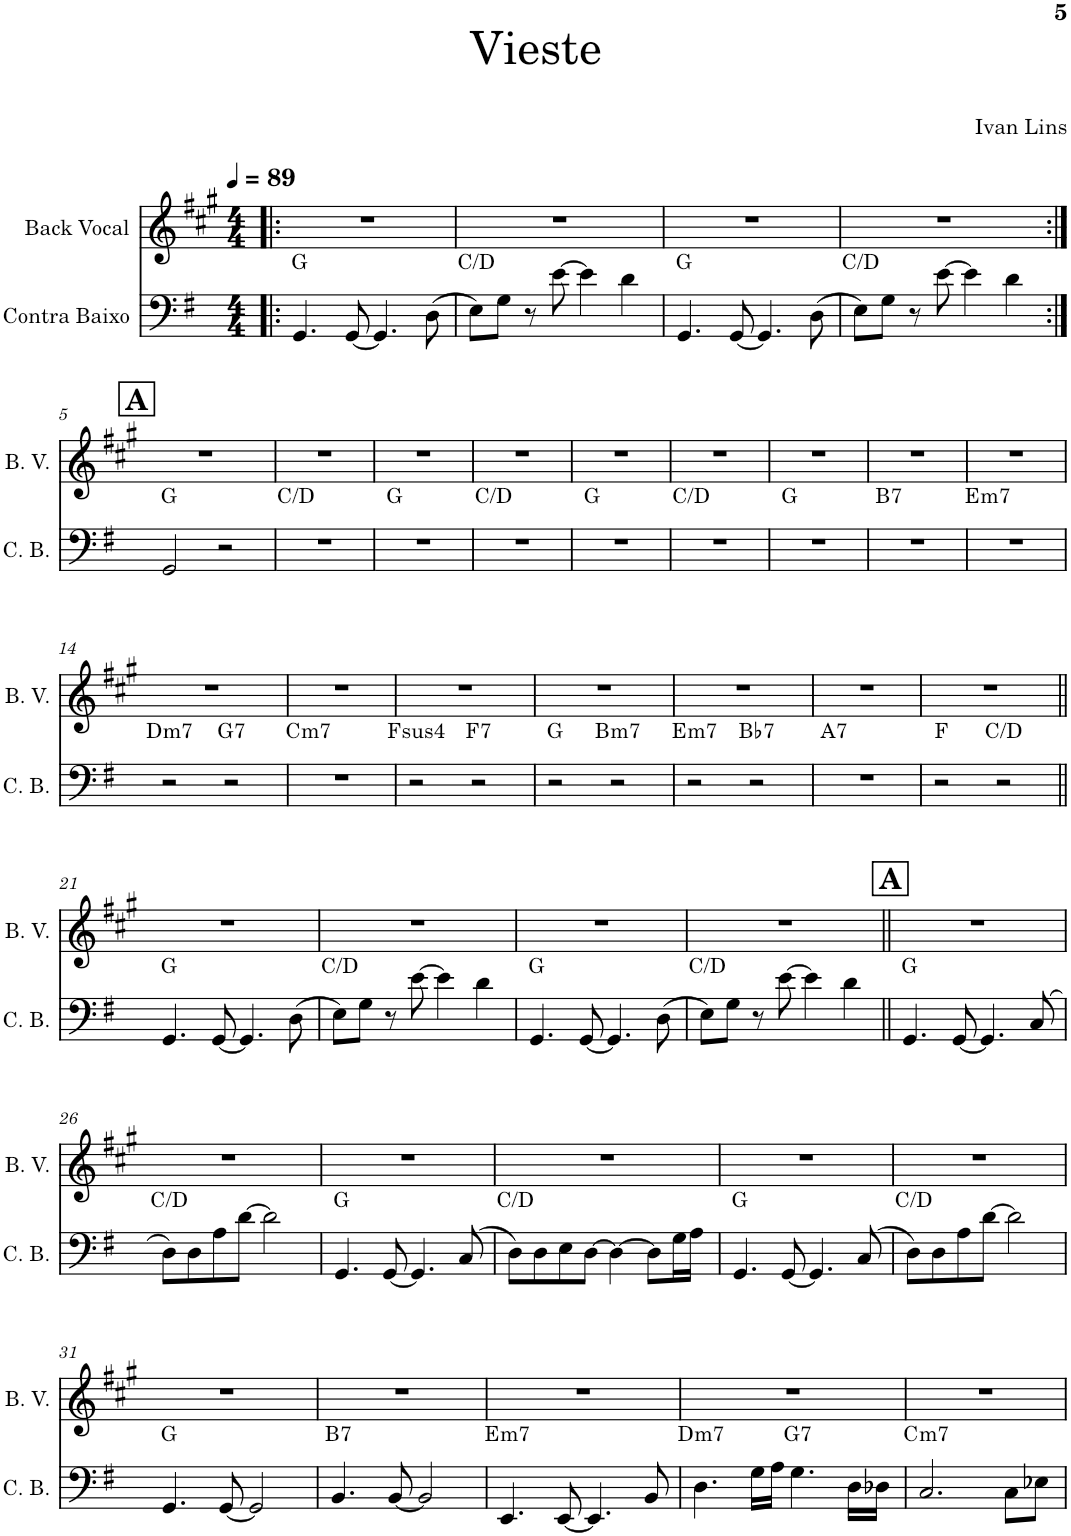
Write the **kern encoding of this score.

**kern	**harte	**kern
*part2	*part2	*part1
*staff2	*	*staff1
*I"Contra Baixo	*	*I"Back Vocal
*I'C. B.	*	*I'B. V.
!!LO:PB:g=z
*clefF4	*	*clefG2
*Trd7c12	*	*
*k[f#]	*	*k[f#c#g#]
*M4/4	*	*M4/4
*MM89	*	*MM89
=1!|:	=1!|:	=1!|:
4.GG/	G:maj	1r
[8GG/	.	.
4.GG/]	.	.
(8D\	.	.
=2	=2	=2
8E\L)	C:maj/2	1r
8G\J	.	.
8r	.	.
[8e\	.	.
4e\]	.	.
4d\	.	.
=3	=3	=3
4.GG/	G:maj	1r
[8GG/	.	.
4.GG/]	.	.
(8D\	.	.
=4	=4	=4
8E\L)	C:maj/2	1r
8G\J	.	.
8r	.	.
[8e\	.	.
4e\]	.	.
4d\	.	.
!!LO:LB:g=z
!!LO:REH:place=s1:a:B:cj:fs=14:t=A
=5:|!	=5:|!	=5:|!
2GG/	G:maj	1r
2r	.	.
=6	=6	=6
1r	C:maj/2	1r
=7	=7	=7
1r	G:maj	1r
=8	=8	=8
1r	C:maj/2	1r
=9	=9	=9
1r	G:maj	1r
=10	=10	=10
1r	C:maj/2	1r
=11	=11	=11
1r	G:maj	1r
=12	=12	=12
!	!LO:H:kt=7	!
1r	B:7	1r
=13	=13	=13
!	!LO:H:kt=m7	!
1r	E:min7	1r
!!LO:LB:g=z
=14	=14	=14
!	!LO:H:kt=m7	!
2r	D:min7	1r
!	!LO:H:kt=7	!
2r	G:7	.
=15	=15	=15
!	!LO:H:kt=m7	!
1r	C:min7	1r
=16	=16	=16
!	!LO:H:kt=4	!
2r	F:sus4	1r
!	!LO:H:kt=7	!
2r	F:7	.
=17	=17	=17
2r	G:maj	1r
!	!LO:H:kt=m7	!
2r	B:min7	.
=18	=18	=18
!	!LO:H:kt=m7	!
2r	E:min7	1r
!	!LO:H:kt=7	!
2r	Bb:7	.
=19	=19	=19
!	!LO:H:kt=7	!
1r	A:7	1r
=20	=20	=20
2r	F:maj	1r
2r	C:maj/2	.
!!LO:LB:g=z
=21||	=21||	=21||
4.GG/	G:maj	1r
[8GG/	.	.
4.GG/]	.	.
(8D\	.	.
=22	=22	=22
8E\L)	C:maj/2	1r
8G\J	.	.
8r	.	.
[8e\	.	.
4e\]	.	.
4d\	.	.
=23	=23	=23
4.GG/	G:maj	1r
[8GG/	.	.
4.GG/]	.	.
(8D\	.	.
=24	=24	=24
8E\L)	C:maj/2	1r
8G\J	.	.
8r	.	.
[8e\	.	.
4e\]	.	.
4d\	.	.
!!LO:REH:place=s1:a:B:cj:fs=14:t=A
=25||	=25||	=25||
4.GG/	G:maj	1r
[8GG/	.	.
4.GG/]	.	.
(8C/	.	.
!!LO:LB:g=z
=26	=26	=26
8D\L)	C:maj/2	1r
8D\	.	.
8A\	.	.
[8d\J	.	.
2d\]	.	.
=27	=27	=27
4.GG/	G:maj	1r
[8GG/	.	.
4.GG/]	.	.
(8C/	.	.
=28	=28	=28
8D\L)	C:maj/2	1r
8D\	.	.
8E\	.	.
[8D\J	.	.
4D\_	.	.
8D\L]	.	.
16G\L	.	.
16A\JJ	.	.
=29	=29	=29
4.GG/	G:maj	1r
[8GG/	.	.
4.GG/]	.	.
(8C/	.	.
=30	=30	=30
8D\L)	C:maj/2	1r
8D\	.	.
8A\	.	.
[8d\J	.	.
2d\]	.	.
!!LO:LB:g=z
=31	=31	=31
4.GG/	G:maj	1r
[8GG/	.	.
2GG/]	.	.
=32	=32	=32
!	!LO:H:kt=7	!
4.BB/	B:7	1r
[8BB/	.	.
2BB/]	.	.
=33	=33	=33
!	!LO:H:kt=m7	!
4.EE/	E:min7	1r
[8EE/	.	.
4.EE/]	.	.
8BB/	.	.
=34	=34	=34
!	!LO:H:kt=m7	!
4.D\	D:min7	1r
16G\LL	.	.
16A\JJ	.	.
!	!LO:H:kt=7	!
4.G\	G:7	.
16D\LL	.	.
16D-X\JJ	.	.
=35	=35	=35
!	!LO:H:kt=m7	!
2.C/	C:min7	1r
8C\L	.	.
8E-X\J	.	.
=	=	=
*-	*-	*-
